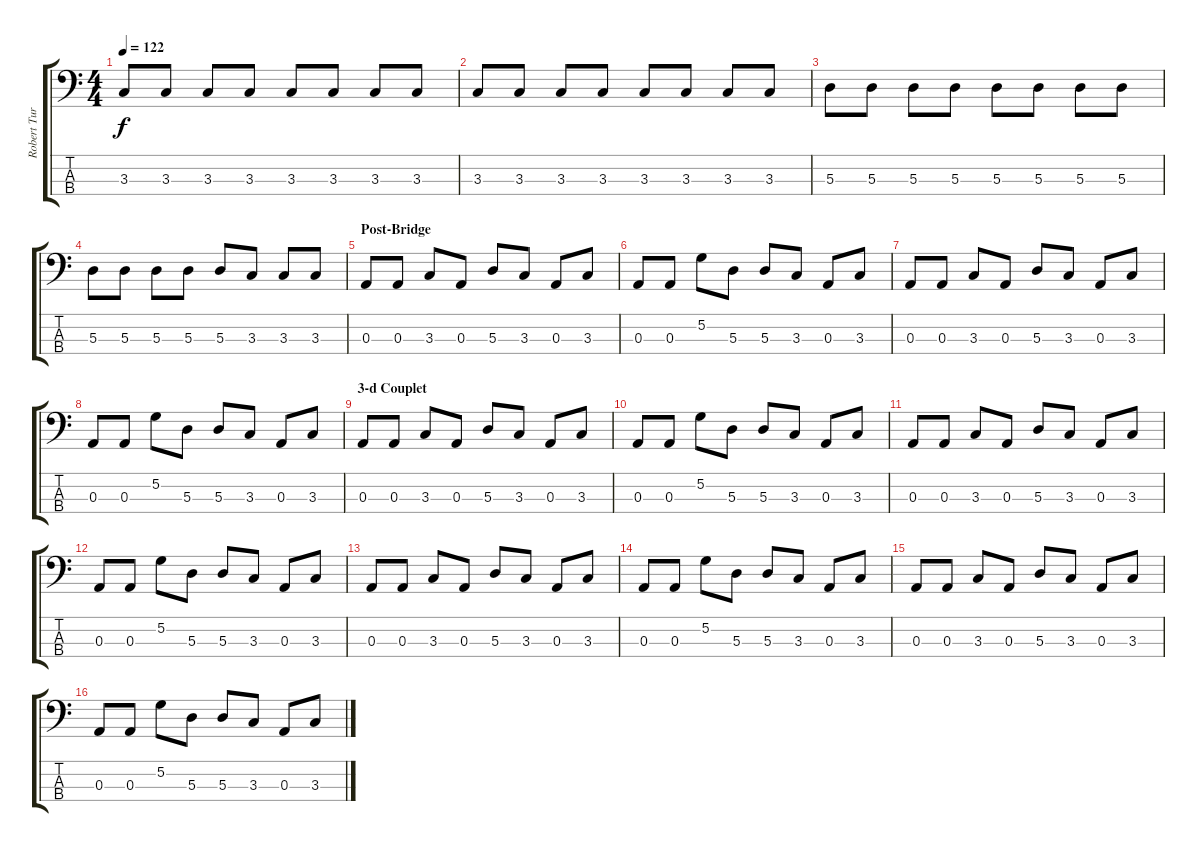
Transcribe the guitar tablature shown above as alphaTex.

\track ("Robert Turner - Bass" "Robert Tur") {instrument electricbassfinger}
\staff {score tabs}
\tuning (G2 D2 A1 E1) {hide}
\ts (4 4)
\tempo 122
\clef f4
\ks c
3.3.8{dy f} 3.3.8 3.3.8 3.3.8 3.3.8 3.3.8 3.3.8 3.3.8 |
3.3.8 3.3.8 3.3.8 3.3.8 3.3.8 3.3.8 3.3.8 3.3.8 |
5.3.8 5.3.8 5.3.8 5.3.8 5.3.8 5.3.8 5.3.8 5.3.8 |
5.3.8 5.3.8 5.3.8 5.3.8 5.3.8 3.3.8 3.3.8 3.3.8 |
\section ("" "Post-Bridge")
0.3.8 0.3.8 3.3.8 0.3.8 5.3.8 3.3.8 0.3.8 3.3.8 |
0.3.8 0.3.8 5.2.8 5.3.8 5.3.8 3.3.8 0.3.8 3.3.8 |
0.3.8 0.3.8 3.3.8 0.3.8 5.3.8 3.3.8 0.3.8 3.3.8 |
0.3.8 0.3.8 5.2.8 5.3.8 5.3.8 3.3.8 0.3.8 3.3.8 |
\section ("" "3-d Couplet")
0.3.8 0.3.8 3.3.8 0.3.8 5.3.8 3.3.8 0.3.8 3.3.8 |
0.3.8 0.3.8 5.2.8 5.3.8 5.3.8 3.3.8 0.3.8 3.3.8 |
0.3.8 0.3.8 3.3.8 0.3.8 5.3.8 3.3.8 0.3.8 3.3.8 |
0.3.8 0.3.8 5.2.8 5.3.8 5.3.8 3.3.8 0.3.8 3.3.8 |
0.3.8 0.3.8 3.3.8 0.3.8 5.3.8 3.3.8 0.3.8 3.3.8 |
0.3.8 0.3.8 5.2.8 5.3.8 5.3.8 3.3.8 0.3.8 3.3.8 |
0.3.8 0.3.8 3.3.8 0.3.8 5.3.8 3.3.8 0.3.8 3.3.8 |
0.3.8 0.3.8 5.2.8 5.3.8 5.3.8 3.3.8 0.3.8 3.3.8
